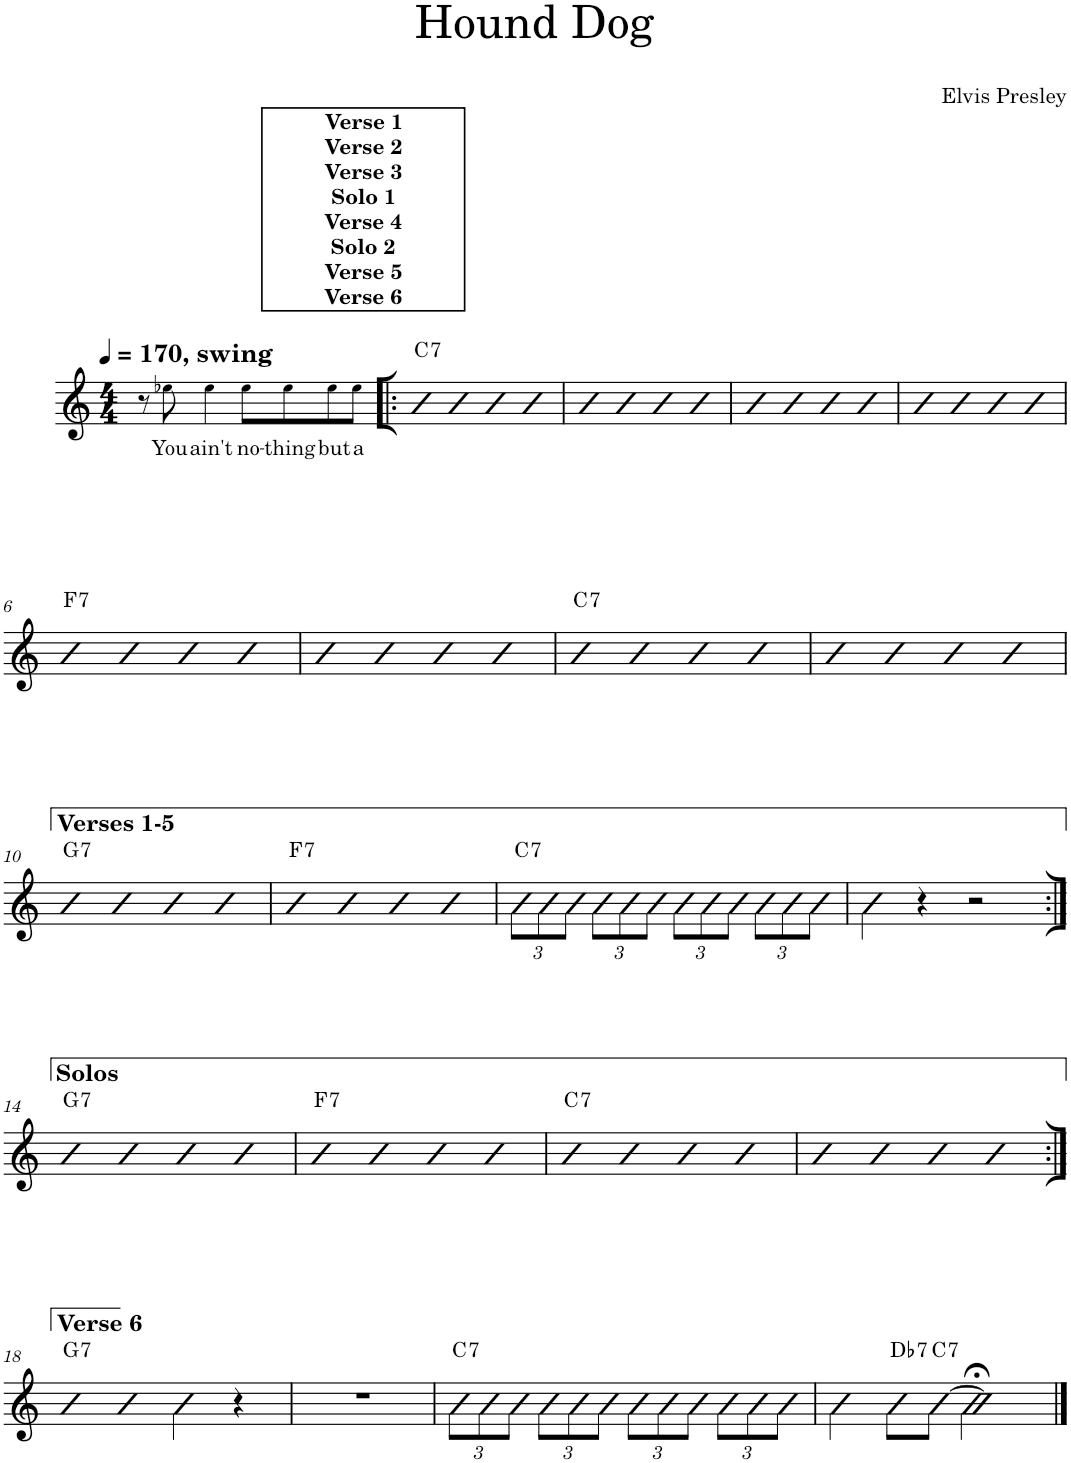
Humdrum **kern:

**kern	**text	**harte
*part1	*part1	*part1
*staff1	*staff1	*
*I"Piano	*	*
*I'Pno.	*	*
*clefG2	*	*
*k[]	*	*
*M4/4	*	*
*MM170	*	*
=1	=1	=1
!LO:TX:a:B:t=, swing	!	!
8r	.	.
!	!LO:LY:b	!
8ee-X!\	You	.
!	!LO:LY:b	!
4ee-!\	ain't	.
!	!LO:LY:b	!
8ee-!\L	no-	.
!	!LO:LY:b	!
8ee-!\	-thing	.
!	!LO:LY:b	!
8ee-!\	but	.
!	!LO:LY:b	!
8ee-!\J	a	.
!!LO:REH:place=s1:a:t=Verse 6
!!LO:REH:place=s1:a:t=Verse 5
!!LO:REH:place=s1:a:t=Solo 2
!!LO:REH:place=s1:a:t=Verse 4
!!LO:REH:place=s1:a:t=Solo 1
!!LO:REH:place=s1:a:t=Verse 3
!!LO:REH:place=s1:a:t=Verse 2
!!LO:REH:place=s1:a:B:cj:t=Verse 1
=2!|:	=2!|:	=2!|:
!	!	!LO:H:kt=7
4b	.	C:7
4b	.	.
4b	.	.
4b	.	.
=3	=3	=3
4b	.	.
4b	.	.
4b	.	.
4b	.	.
=4	=4	=4
4b	.	.
4b	.	.
4b	.	.
4b	.	.
=5	=5	=5
4b	.	.
4b	.	.
4b	.	.
4b	.	.
!!LO:LB:g=z
=6	=6	=6
!	!	!LO:H:kt=7
4b	.	F:7
4b	.	.
4b	.	.
4b	.	.
=7	=7	=7
4b	.	.
4b	.	.
4b	.	.
4b	.	.
=8	=8	=8
!	!	!LO:H:kt=7
4b	.	C:7
4b	.	.
4b	.	.
4b	.	.
=9	=9	=9
4b	.	.
4b	.	.
4b	.	.
4b	.	.
!!LO:LB:g=z
=10	=10	=10
!	!	!LO:H:kt=7
4b	.	G:7
4b	.	.
4b	.	.
4b	.	.
=11	=11	=11
!	!	!LO:H:kt=7
4b	.	F:7
4b	.	.
4b	.	.
4b	.	.
=12	=12	=12
*Xbrackettup	*	*
!	!	!LO:H:kt=7
12b\L	.	C:7
12b\	.	.
12b\J	.	.
12b\L	.	.
12b\	.	.
12b\J	.	.
12b\L	.	.
12b\	.	.
12b\J	.	.
12b\L	.	.
12b\	.	.
12b\J	.	.
=13	=13	=13
4b\	.	.
4r	.	.
2r	.	.
!!LO:LB:g=z
=14:|!	=14:|!	=14:|!
!	!	!LO:H:kt=7
4b	.	G:7
4b	.	.
4b	.	.
4b	.	.
=15	=15	=15
!	!	!LO:H:kt=7
4b	.	F:7
4b	.	.
4b	.	.
4b	.	.
=16	=16	=16
!	!	!LO:H:kt=7
4b	.	C:7
4b	.	.
4b	.	.
4b	.	.
=17	=17	=17
4b	.	.
4b	.	.
4b	.	.
4b	.	.
!!LO:LB:g=z
=18:|!	=18:|!	=18:|!
!	!	!LO:H:kt=7
4b	.	G:7
4b	.	.
4b\	.	.
4r	.	.
=19	=19	=19
1r	.	.
=20	=20	=20
!	!	!LO:H:kt=7
12b\L	.	C:7
12b\	.	.
12b\J	.	.
12b\L	.	.
12b\	.	.
12b\J	.	.
12b\L	.	.
12b\	.	.
12b\J	.	.
12b\L	.	.
12b\	.	.
12b\J	.	.
=21	=21	=21
4b\	.	.
!	!	!LO:H:kt=7
8b\L	.	Db:7
!	!	!LO:H:kt=7
[8b\J	.	C:7
2b;<\]	.	.
==	==	==
*-	*-	*-
